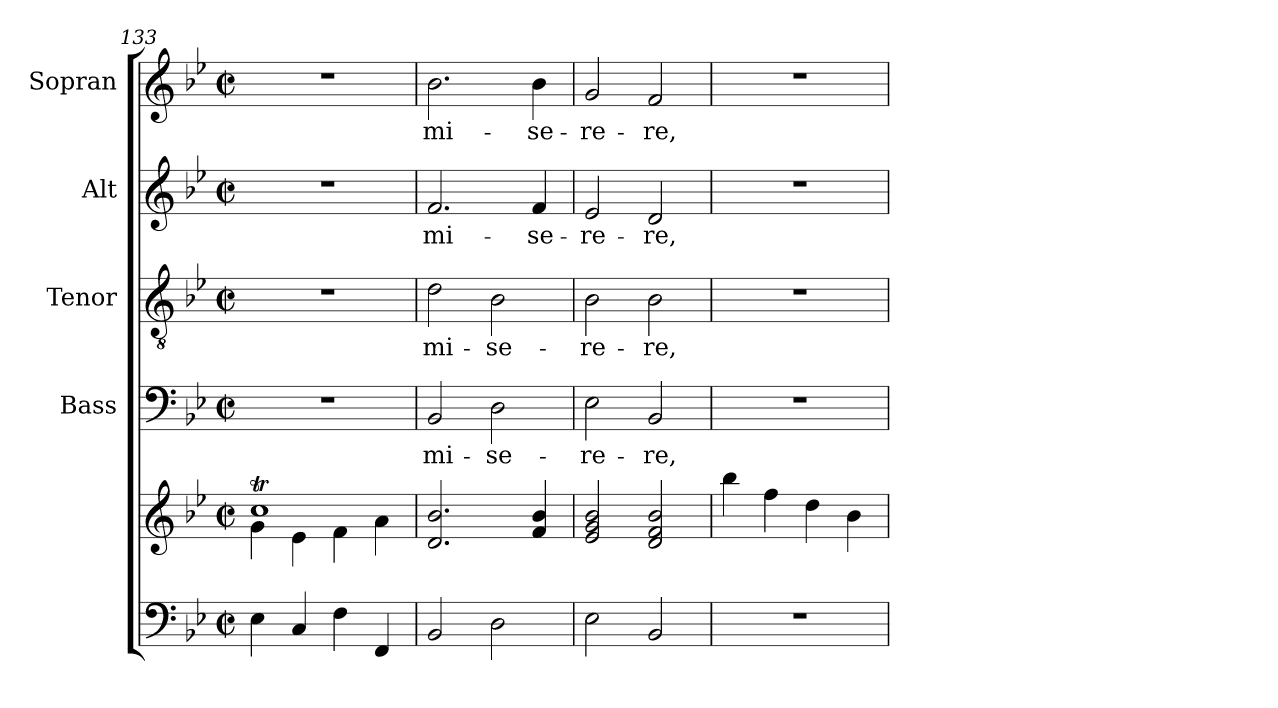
**kern	**kern	**kern	**text	**kern	**text	**kern	**text	**kern	**text
*part5	*part5	*part4	*part4	*part3	*part3	*part2	*part2	*part1	*part1
*staff6	*staff5	*staff4	*staff4	*staff3	*staff3	*staff2	*staff2	*staff1	*staff1
*	*	*I"Bass	*	*I"Tenor	*	*I"Alt	*	*I"Sopran	*
*	*	*I'B.	*	*I'T.	*	*I'A.	*	*I'S.	*
*clefF4	*clefG2	*clefF4	*	*clefGv2	*	*clefG2	*	*clefG2	*
*k[b-e-]	*k[b-e-]	*k[b-e-]	*	*k[b-e-]	*	*k[b-e-]	*	*k[b-e-]	*
*B-:	*B-:	*B-:	*	*B-:	*	*B-:	*	*B-:	*
*M2/2	*M2/2	*M2/2	*	*M2/2	*	*M2/2	*	*M2/2	*
*met(c|)	*met(c|)	*met(c|)	*	*met(c|)	*	*met(c|)	*	*met(c|)	*
=133	=133	=133	=133	=133	=133	=133	=133	=133	=133
*	*^	*	*	*	*	*	*	*	*
4E-\	1ccT	4g\	1r	.	1r	.	1r	.	1r	.
4C/	.	4e-\	.	.	.	.	.	.	.	.
4F\	.	4f\	.	.	.	.	.	.	.	.
4FF/	.	4a\	.	.	.	.	.	.	.	.
=134	=134	=134	=134	=134	=134	=134	=134	=134	=134	=134
!	!	!	!	!LO:LY:b	!	!LO:LY:b	!	!LO:LY:b	!	!LO:LY:b
*	*v	*v	*	*	*	*	*	*	*	*
2BB-/	2.d/ 2.b-/	2BB-/	mi-	2d\	mi-	2.f/	mi-	2.b-\	mi-
!	!	!	!LO:LY:b	!	!LO:LY:b	!	!	!	!
2D\	.	2D\	-se-	2B-\	-se-	.	.	.	.
!	!	!	!	!	!	!	!LO:LY:b	!	!LO:LY:b
.	4f/ 4b-/	.	.	.	.	4f/	-se-	4b-\	-se-
!!LO:LB:g=z
=135	=135	=135	=135	=135	=135	=135	=135	=135	=135
!	!	!	!LO:LY:b	!	!LO:LY:b	!	!LO:LY:b	!	!LO:LY:b
2E-\	2e-/ 2g/ 2b-/	2E-\	-re-	2B-\	-re-	2e-/	-re-	2g/	-re-
!	!	!	!LO:LY:b	!	!LO:LY:b	!	!LO:LY:b	!	!LO:LY:b
2BB-/	2d/ 2f/ 2b-/	2BB-/	-re,	2B-\	-re,	2d/	-re,	2f/	-re,
=136	=136	=136	=136	=136	=136	=136	=136	=136	=136
1r	4bb-\	1r	.	1r	.	1r	.	1r	.
.	4ff\	.	.	.	.	.	.	.	.
.	4dd\	.	.	.	.	.	.	.	.
.	4b-\	.	.	.	.	.	.	.	.
=	=	=	=	=	=	=	=	=	=
*-	*-	*-	*-	*-	*-	*-	*-	*-	*-
